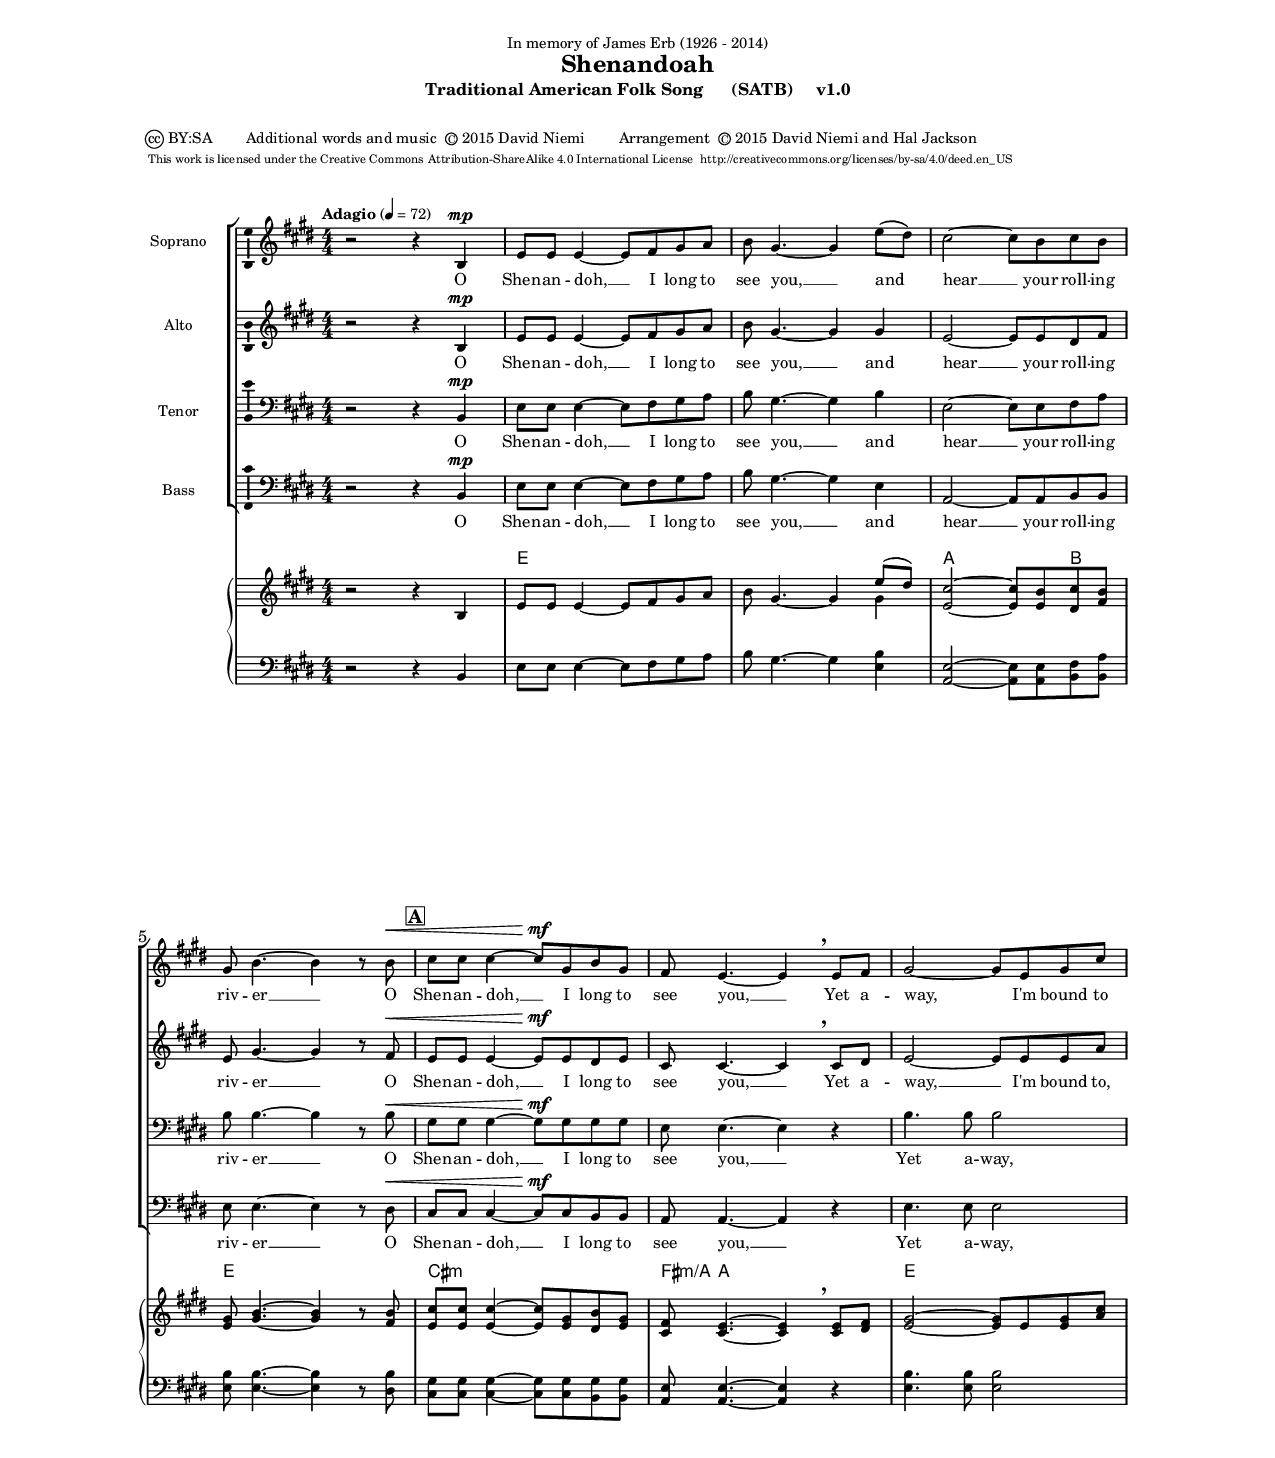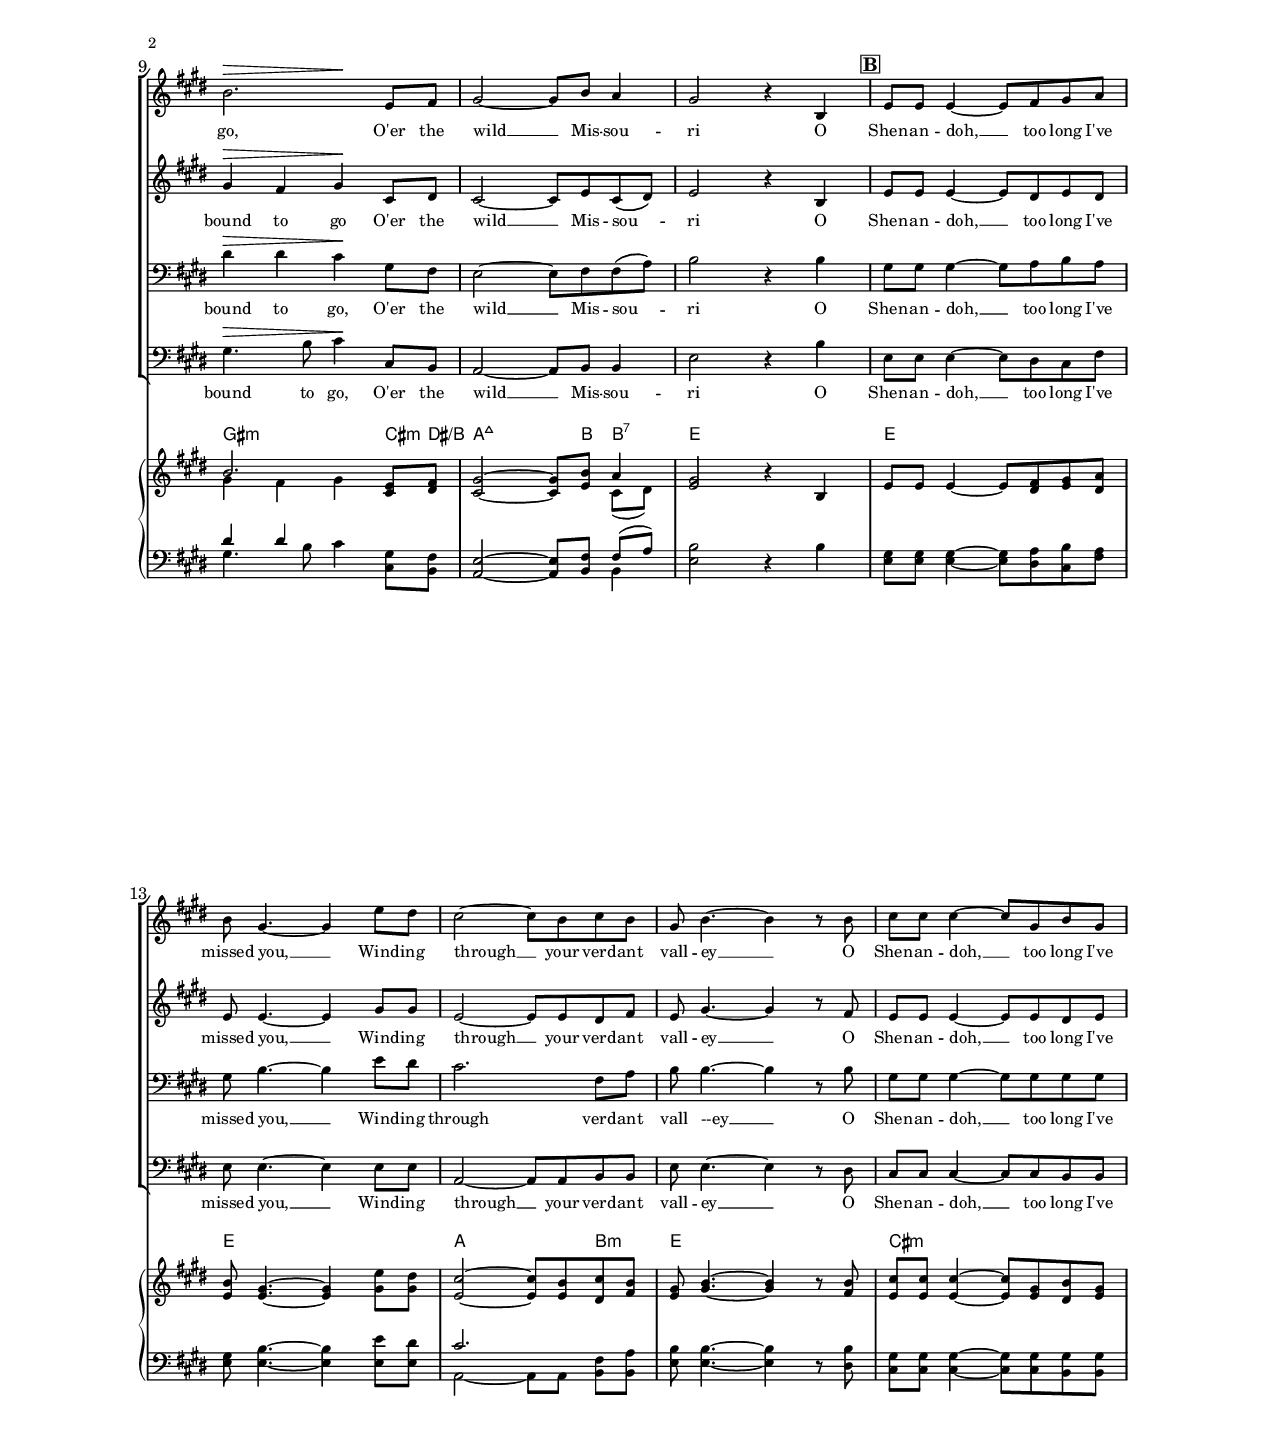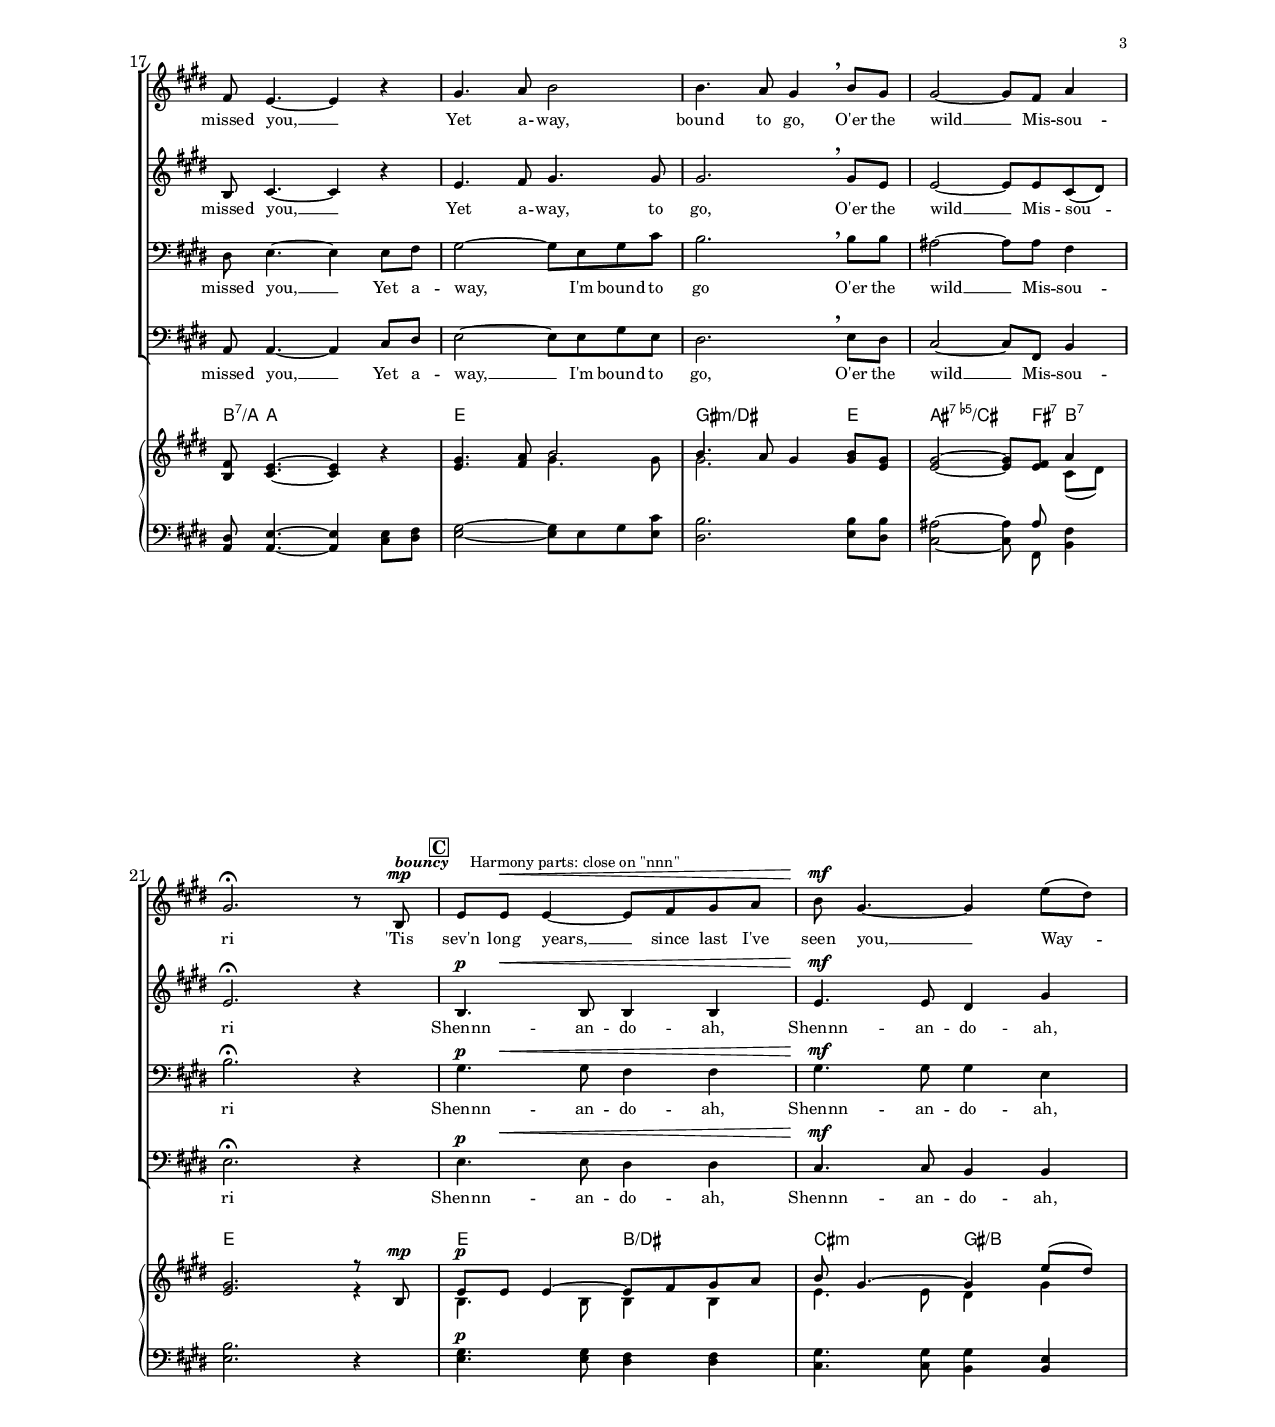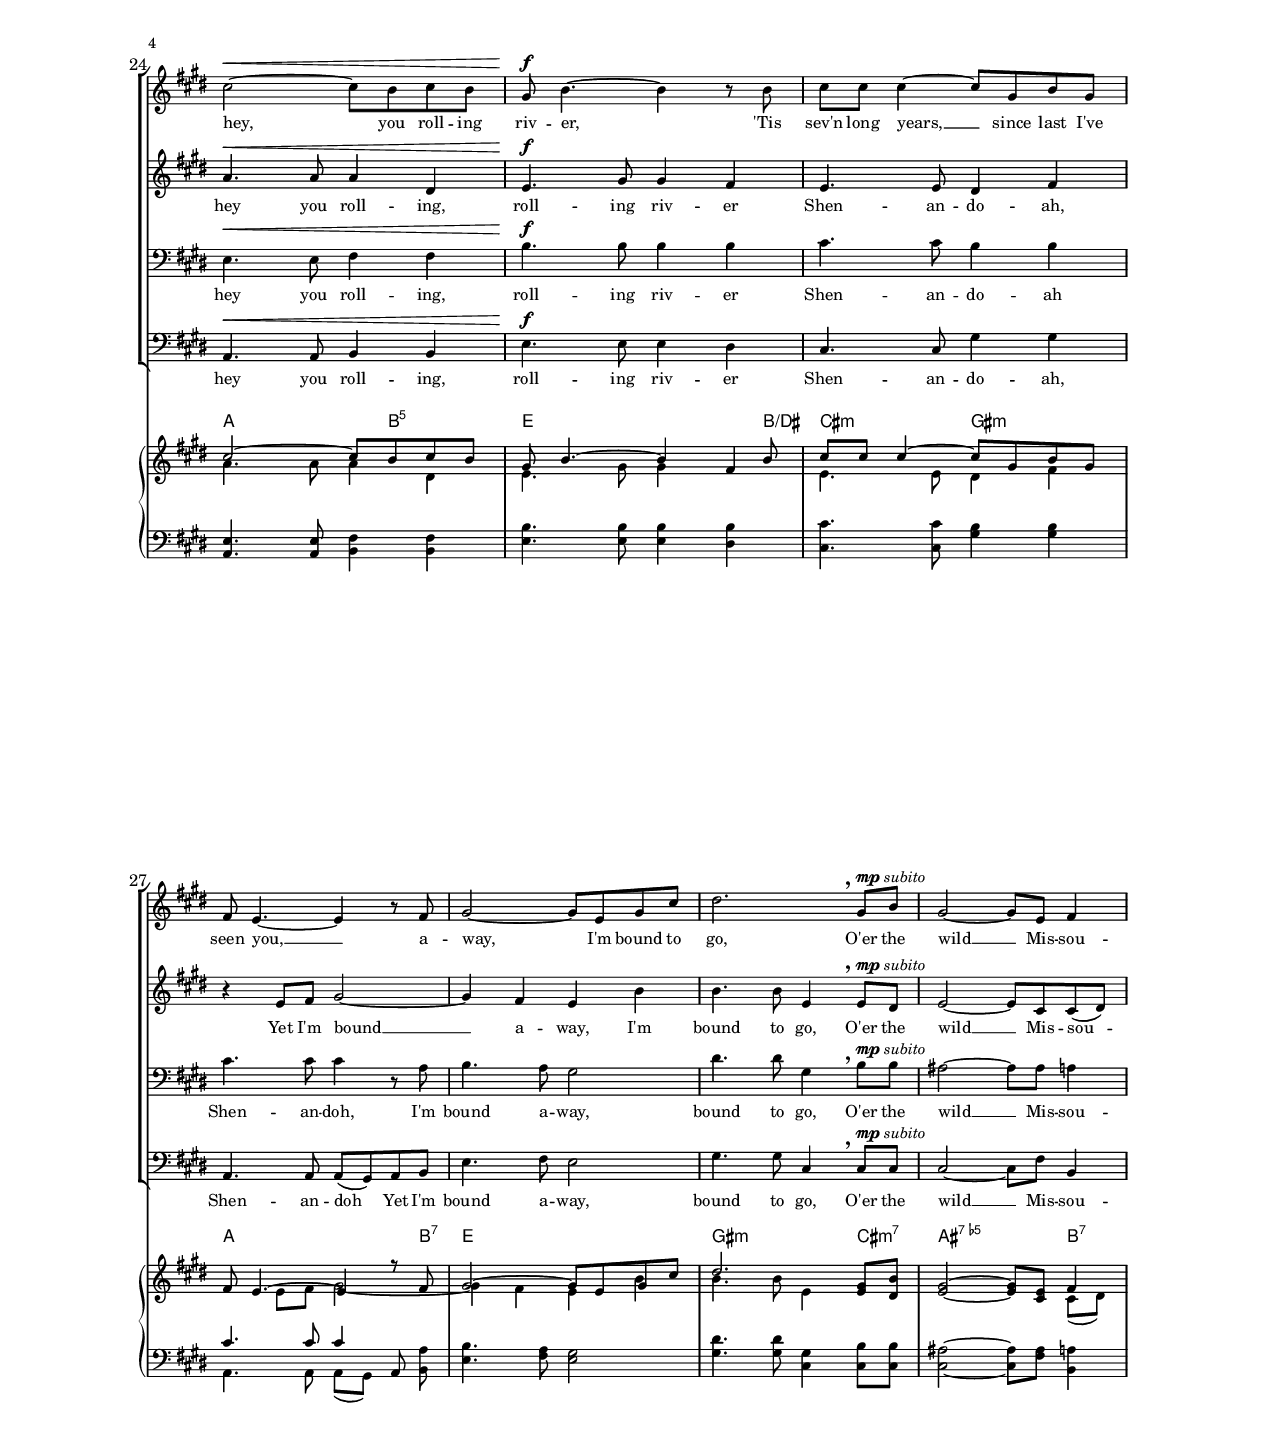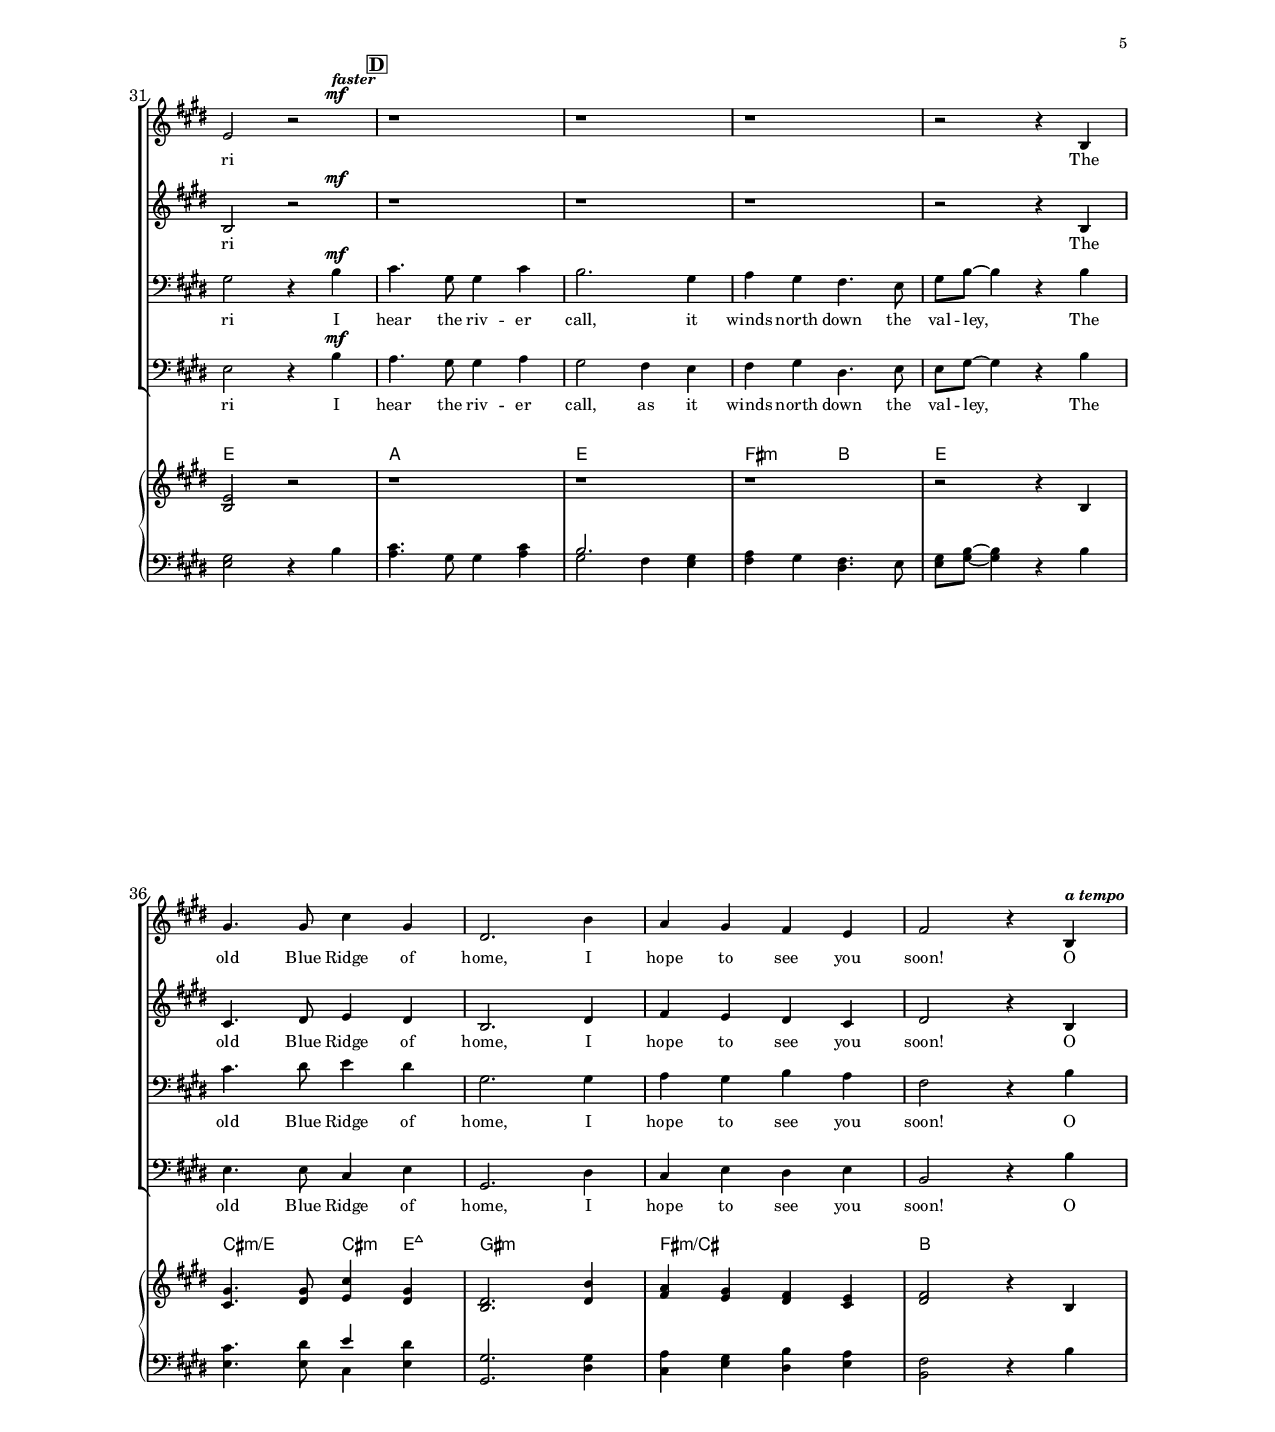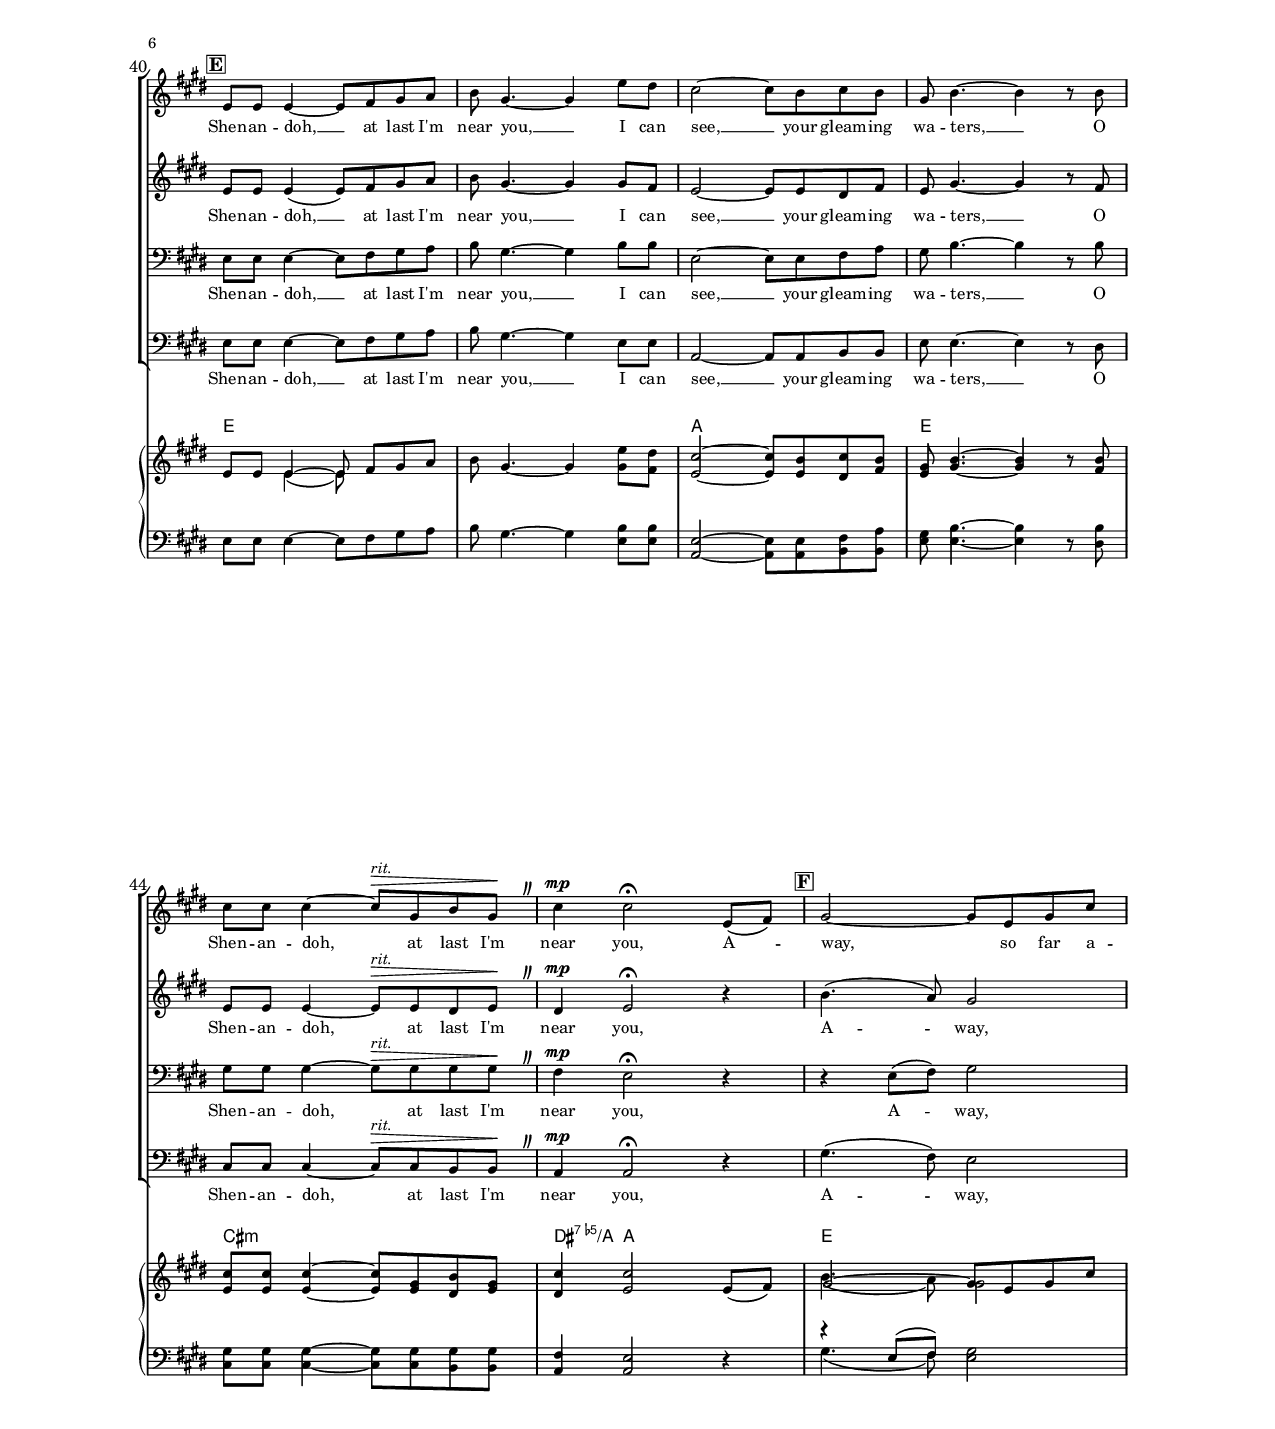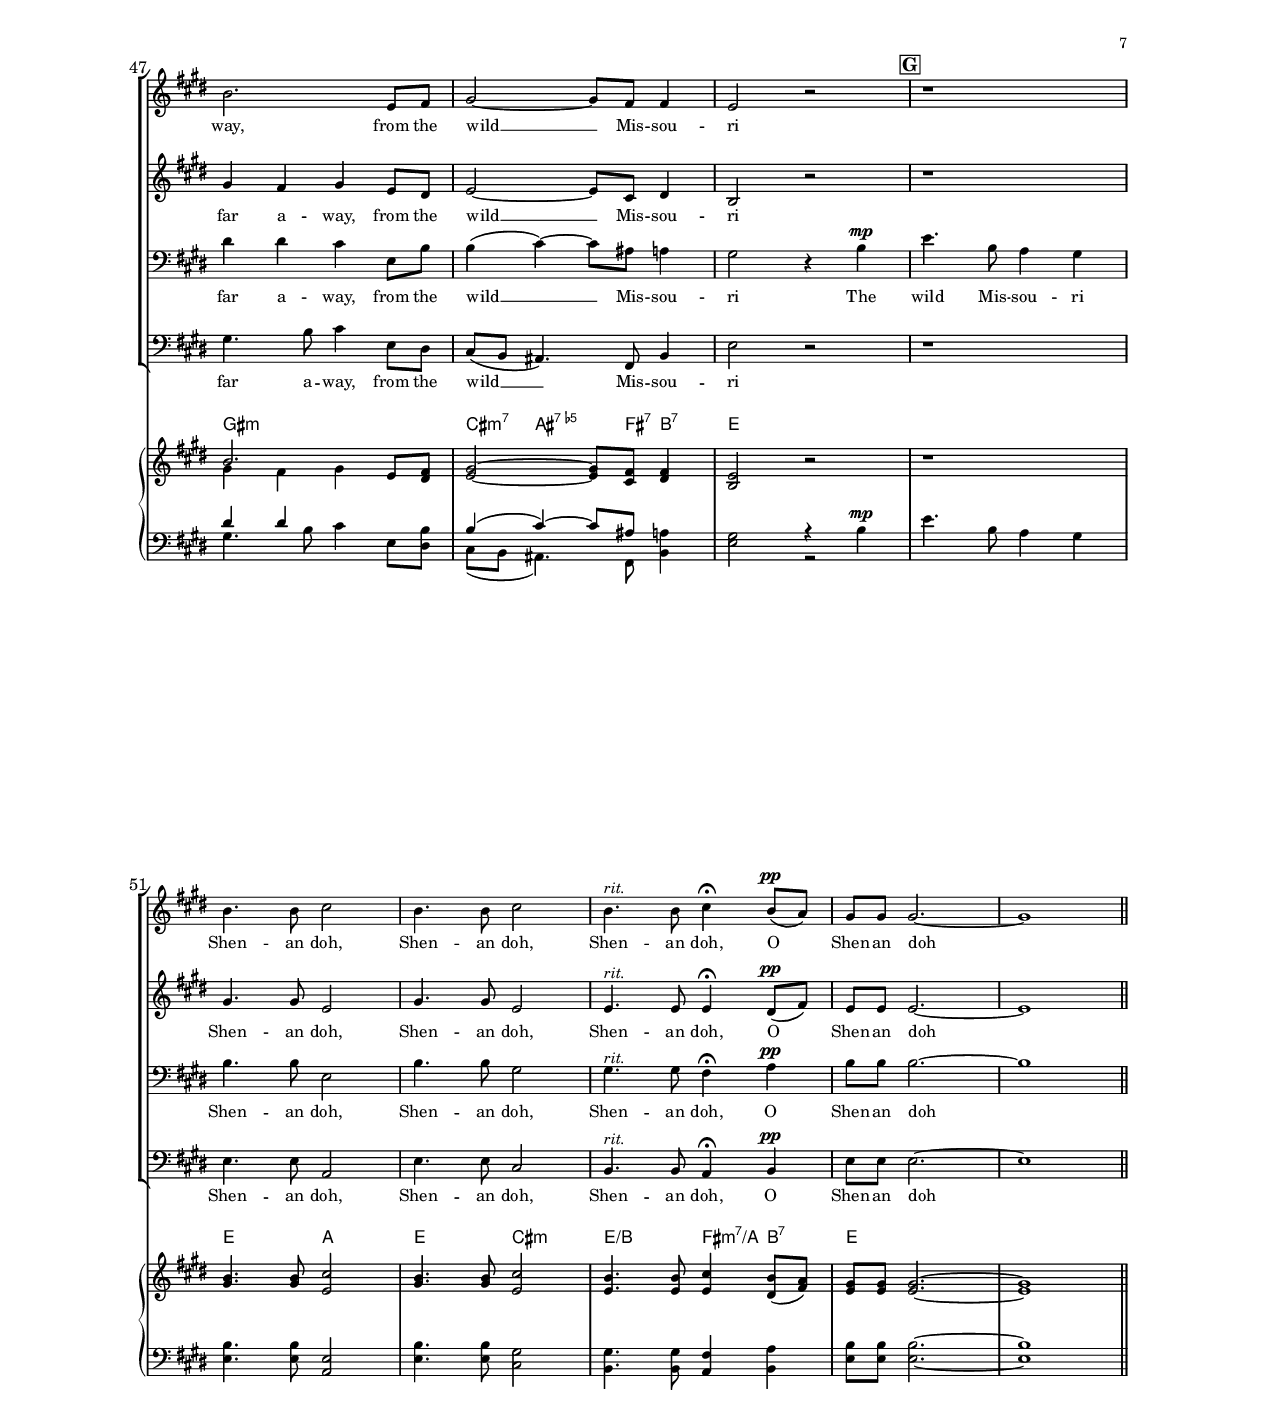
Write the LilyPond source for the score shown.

%
\version "2.16.2"

composer = ""
poet = " "

piece = "Shenandoah (SATB)"

translator = " "

musiccopyright = "Additional words and music by David Niemi"
arranger = "Arrangement by David Niemi and Hal Jackson"


%if single
    #(set-global-staff-size 12)
%else
    %if piano
	#(set-global-staff-size 16)
    %else
	#(set-global-staff-size 13)
    %end
%end

\header {
  dedication = "In memory of James Erb (1926 - 2014)"
  title = "Shenandoah"
  subtitle = "Traditional American Folk Song      (SATB)     v1.0"
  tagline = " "
}

\paper {
    #(set-paper-size "letter")
    top-margin = 1.5\cm
    bottom-margin = 1.5\cm
    left-margin = 2.5\cm
    right-margin = 2.5\cm
    first-page-number = 1
    system-system-spacing #'minimum-distance = #15
    markup-system-spacing #'minimum-distance = #18
}

\markup {
  \column {
    \line  { " " }
    \line  { " " }
    \line { { \circle cc "BY:SA" }
      "      " { "Additional words and music " \fontsize #-3 { \circle C }
			"2015 David Niemi" }
      "      " { "Arrangement " \fontsize #-3 { \circle C }
			"2015 David Niemi and Hal Jackson" }
    }
    \line \fontsize #-2 {
        "This work is licensed under the Creative Commons"
        "Attribution-ShareAlike 4.0 International License"
        " http://creativecommons.org/licenses/by-sa/4.0/deed.en_US"
    }
    \line  { " " }
  }
}

bridgetempo = \markup { \bold \italic { faster } }

markc = \markup {
	\italic \bold bouncy " " " " "Harmony parts: close on \"nnn\"" }

subitomp = \markup { \dynamic mp \italic subito }

rit = \markup { \italic { rit. } }

atempo = \markup { \bold \italic { a tempo } }

TopMarks = {
  \tempo "Adagio" 4 = 72
  \dynamicUp
  \set Score.markFormatter = #format-mark-box-letters

  %p1 m1 5
  s1 | s1 | s1 | s1 |
  s1 | \mark \default s1 | s1 | s1 |

  %p2 m9 13
  s1 | s1 | s1 | \mark \default s1 |
  s1 | s1 | s1 | s1 |

  %p3 m17 21
  s2. s4 | s1 | s1 | s1 |
  s2. s8 s8^\markc | \mark \default s1 | s1 |

  %p4 m24 27
  s1 | s1 | s1 |
  s1 | s1 | s1 | s1 |

  %p5 m31 36
  s2. s4^\bridgetempo | \mark \default s1 | s1 | s1 |
  s1 | s1 | s1 | s1 | s2. s4^\atempo |

  %p6 m40 44
  \mark \default s1 | s1 | s1 | s1 |
  s1 | s1 | \mark \default s1 |

  %p7 m47 51
  s1 | s1 | s1 | \mark \default s1 |
  s1 | s1 | s1 | s1 | s1 ||
}


% TimeLine includes shared dynamics
TimeLine = {
  \numericTimeSignature
  \time 4/4
  \override Score.BarNumber #'font-size = #1
  \dynamicUp

  %p1 m1 5
  s2 s4 s4\mp | s1 | s1 | s1 | \break
  s2. s8 s8\< | s2 s8\mf s8 s4 | s4 s2 s4 | s1 | \break

  %p2 m9 13
  s4^\> s4 s4\! s4 | s1 | s1 | s1 | \break
  s1 | s1 | s2. s4 | s1 | \break

  %p3 m17 21
  s2. s4 | s1 | s2. \breathe s4 | s1 | \break
  s2.\fermata s4 | s8 s8\< s2. | s1\mf | \break

  %p4 m24 27
  s1\< | s8\f s4. s2  | s2. s4 | \break
   s2. s8 s | s1 | s2. \breathe s4^\subitomp | s1 | \break

  %p5 m31 36
  s2 s4 s4\mf | s1 | s1 | s1 | s2. s4 | \break
  s1 | s1 | s1 | s2. s4 | \break

  %p6 m40 44
  s1 | s1 | s1 | s1 | \break
  s2 s8^\rit\> s4 s8\!
	\override BreathingSign #'text = \markup {
	  \line { \musicglyph #"scripts.caesura.curved" }
	} \breathe |
	s4\mp s2\fermata s8 s8 | s1 | \break

  %p7 m47 51
  s1 | s1 | s2. s4 | s2 s4. s8 | \break
  s1 | s1 | s4.^\rit s8 s4\fermata s4\pp | s1 | s1 \bar "||"
}

theChords = \chordmode {
  %p1 m1 5
  s2 s4 s4 | e1 | s1 | a2. b4 |
  e2. s4 | cis2.:m s4 | fis8:m/a a4.: s2 | e1 |

  %p2 m9 13
  gis2.:m cis8:m dis8/b | a2:7+ s8 b8 b4:7 | e1 | e1 |
  e1 | a2. b4:m | e1 | cis1:m |

  %p3 m17 21
  b8:7/a a4. s4 s4 | e1 | gis2.:m/dis e4 | ais2:7.5-/cis s8 fis8:7 b4:7 |
  e1 | e2 b2/dis | cis2:m gis2/b |

  %p4 m24 27
  a2 s8 b4.:1.5.8 | e2. s8 b/dis | cis4.:m s8 gis4:m s4 |
  a2. s8 b8:7 | e1 | gis2.:m cis4:7m | ais2.:7.5- b4:7 |

  %p5 m31 36
  e2 s4 s4 | a1 | e1 | fis2:m b2 | e1 |
  cis2:m/e cis4:m e4:maj7 | gis1:m | fis1:m/cis | b1 |

  %p6 m40 44
  e1 | s1 | a1 | e1 |
  cis2:m s8 s4. | dis4:7.5-/a a2 s4 | e1 |

  %p7 m47 51
  gis1:m | cis4:m7 ais4.:7.5- fis8:7 b4:7 | e2 s2 | s2 s4. s8 |
  e2 a2 | e2 cis2:m | e4./b s8 fis4:m7/a b:7 | e1 | s1 ||
}

SopranoMusic = \relative c'' {
  \override BreathingSign #'Y-offset = #3
  %p1 m1 5
  r2 r4 b, | e8 e e4 ~ e8 fis gis a | b8 gis4. ~ gis4 e'8( dis) |
	cis2 ~ cis8 b cis b |
  gis8 b4. ~ b4 r8 b8 | cis8 cis cis4 ~ cis8 gis b gis |
	fis8 e4. ~ e4 \breathe e8 fis | gis2 ~ gis8 e gis cis |

  %p2 m9 13
  b2. e,8 fis | gis2 ~ gis8 b8 a4 | gis2 r4 b, | e8 e e4 ~ e8 fis gis a |
  b8 gis4. ~ gis4 e'8 dis | cis2 ~ cis8 b cis b | gis b4. ~ b4 r8 b8 |
	cis8 cis cis4 ~ cis8 gis b gis |

  %p3 m17 21
  fis8 e4. ~ e4 r4 | gis4. a8 b2 | b4. a8 gis4 b8 gis |
	gis2 ~ gis8 fis8 a4 |
  gis2. r8 b,^\mp | e8 e e4 ~ e8 fis gis a |
	b8 gis4. ~ gis4 e'8( dis) | cis2 ~ cis8 b cis b |

  %p4 m25 29
  gis8 b4. ~ b4 r8 b8 | cis8 cis cis4 ~ cis8 gis b gis |
	fis8 e4. ~ e4 r8 fis | gis2 ~ gis8 e gis cis |
  dis2. gis,8 b | gis2 ~ gis8 e8 fis4 | e2 r2 | r1 |

  %p5 m33 37
  r1 | r1 | r2 r4 b4 | gis'4. gis8 cis4 gis |
  dis2. b'4 | a4 gis fis e | fis2 r4 b,4 |

  %p6 m40 44
  e8 e e4 ~ e8 fis gis a | b8 gis4. ~ gis4 e'8 dis | cis2 ~ cis8 b cis b |
	gis8 b4. ~ b4 r8 b |
  cis8 cis cis4 ~ cis8 gis b gis | cis4 cis2 e,8( fis) |
	gis2 ~ gis8 e gis cis | b2. e,8 fis |

  %p7 m48 51
  gis2 ~ gis8 fis8 fis4 | e2 r2 | r1 |
  b'4. b8 cis2 | b4. b8 cis2 | b4. b8 cis4 b8( a) | gis8 gis8 gis2. ~ | gis1 ||
}

AltoMusic = \relative c'' {
  \override BreathingSign #'Y-offset = #3
  %p1 m1 5
  r2 r4 b, | e8 e e4 ~ e8 fis gis a | b8 gis4. ~ gis4 gis | e2 ~ e8 e dis fis |
  e8 gis4. ~ gis4 r8 fis | e8 e e4 ~ e8 e dis e |
	cis8 cis4. ~ cis4 \breathe cis8 dis | e2 ~ e8 e e a |

  %p2 m9 13
  gis4 fis gis cis,8 dis | cis2 ~ cis8 e8 cis8( dis8) | e2 r4 b |
	e8 e e4 ~ e8 dis e dis |
  e8 e4. ~ e4 gis8 gis | e2 ~ e8 e dis fis | e gis4. ~ gis4 r8 fis |
	e8 e e4 ~ e8 e dis e |

  %p3 m17 21
  b8 cis4. ~ cis4 r4 | e4. fis8 gis4. gis8 | gis2. gis8 e |
	e2 ~ e8 e cis( dis) |
  e2. r4 | b4.^\p b8 b4 b | e4. e8 dis4 gis4 | a4. a8 a4 dis, |

  %p4 m25 29
  e4. gis8 gis4 fis4 | e4. e8 dis4 fis4 | r4 e8 fis gis2 ~ | gis4 fis e b'4 |
  b4. b8 e,4 e8 dis | e2 ~ e8 cis8 cis( dis) | b2 r2 | r1 |

  %p5 m33 37
  r1 | r1 | r2 r4 b4 | cis4. dis8 e4 dis4 |
  b2. dis4 | fis4 e dis cis4 | dis2 r4 b |

  %p6 m40 44
  e8 e e4( e8) fis gis a | b8 gis4. ~ gis4 gis8 fis | e2 ~ e8 e dis fis |
	e gis4. ~ gis4 r8 fis |
  e8 e e4 ~ e8 e8 dis8 e | dis4 e2 r4 | b'4.( a8) gis2 | gis4 fis4 gis4 e8 dis |

  %p7 m48 51
  e2 ~ e8 cis dis4 | b2 r2 | r1 |
  gis'4. gis8 e2 | gis4. gis8 e2 | e4. e8 e4 dis8( fis) | e8 e e2. ~ | e1 ||
}

TenorMusic = \relative c' {
  \override BreathingSign #'Y-offset = #3
  %p1 m1 5
  r2 r4 b,4 | e8 e e4 ~ e8 fis gis a | b8 gis4. ~ gis4 b4 | e,2 ~ e8 e8 fis a |
  b8 b4. ~ b4 r8 b | gis8 gis gis4 ~ gis8 gis gis gis | e8 e4. ~ e4 r4 |
	b'4. b8 b2 |

  %p2 m9 13
  dis4 dis4 cis4 gis8 fis | e2 ~ e8 fis fis( a) | b2 r4 b4 |
	gis8 gis gis4 ~ gis8 a b a |
  gis8 b4. ~ b4 e8 dis | cis2. fis,8 a | b b4. ~ b4 r8 b |
	gis8 gis gis4 ~ gis8 gis gis gis |

  %p3 m17 21
  dis8 e4. ~ e4 e8 fis | gis2 ~ gis8 e gis cis | b2. b8 b |
	ais2 ~ ais8 ais8 fis4 |
  b2. r4 | gis4.^\p gis8 fis4 fis | gis4. gis8 gis4 e4 | e4. e8 fis4 fis |

  %p4 m25 29
  b4. b8 b4 b | cis4. cis8 b4 b | cis4. cis8 cis4 r8 a | b4. a8 gis2 |
  dis'4. dis8 gis,4 b8 b | ais2 ~ ais8 ais8 a4 | gis2 r4 b4 |
	cis4. gis8 gis4 cis4 |

  %p5 m33 37
  b2.  gis4 | a gis fis4. e8 | gis8 b8 ~ b4 r4 b4 | cis4. dis8 e4 dis4 |
  gis,2. gis4 | a4 gis b a4 | fis2 r4 b | e,8 e e4 ~ e8 fis gis a |

  %p6 m40 44
  b8 gis4. ~ gis4 b8 b | e,2 ~ e8 e fis a | gis b4. ~ b4 r8 b8 |
	gis8 gis gis4 ~ gis8 gis gis gis |
  fis4 e2 r4 | r e8( fis) gis2 | dis'4 dis cis e,8 b' |

  %p7 m48 51
  b4( cis) ~ cis8 ais8 a4  | gis2  r4 b4^\mp | e4. b8 a4 gis4 |
  b4. b8 e,2 | b'4. b8 gis2 | gis4. gis8 fis4 a4 | b8 b8 b2. ~ | b1 |
}

BassMusic = \relative c {
  \override BreathingSign #'Y-offset = #3
  %p1 m1 5
  r2 r4 b4 | e8 e e4 ~ e8 fis gis a | b8 gis4. ~ gis4 e4 | a,2 ~ a8 a b b |
  e8 e4. ~ e4 r8 dis | cis8 cis cis4 ~ cis8 cis8 b b | a8 a4. ~ a4 r4 |
	e'4. e8 e2 |

  %p2 m9 13
  gis4. b8 cis4 cis,8 b | a2 ~ a8 b8 b4 | e2 r4 b'4 |
	e,8 e e4 ~ e8 dis cis fis |
  e8 e4. ~ e4 e8 e8 | a,2 ~ a8 a b b | e8 e4. ~ e4 r8 dis |
	cis8 cis cis4 ~ cis8 cis b b |

  %p3 m17 21
  a8 a4. ~ a4 cis8 dis | e2 ~ e8 e gis e | dis2. e8 dis | cis2 ~ cis8 fis, b4 |
  e2. r4 | e4.^\p e8 dis4 dis | cis4. cis8 b4 b |

  %p4 m24 27
  a4. a8 b4 b | e4. e8 e4 dis | cis4. cis8 gis'4 gis | a,4. a8 a( gis) a b |
  e4. fis8 e2 | gis4. gis8 cis,4 cis8 cis | cis2 ~ cis8 fis8 b,4 |

  %p5 m31 35
  e2 r4 b'4 | a4. gis8 gis4 a | gis2 fis4 e | fis4 gis dis4. e8 |
  e8 gis8 ~ gis4 r4 b | e,4. e8 cis4 e | gis,2. dis'4 | cis4 e dis e4 |
	b2 r4 b' |

  %p6 m40 44
  e,8 e e4 ~ e8 fis gis a | b8 gis4. ~ gis4 e8 e | a,2 ~ a8 a b b |
	e e4. ~ e4 r8 dis |
  cis8 cis cis4 ~ cis8 cis b b | a4 a2 r4 | gis'4.( fis8) e2 |
	gis4. b8 cis4 e,8 dis |

  %p7 m48 51
  cis8( b ais4.) fis8 b4 | e2 r2 | r1 |
  e4. e8 a,2 | e'4. e8 cis2 | b4. b8 a4 b4 | e8 e e2. ~ | e1 |
}


%%%%%%%%%%%%%%%%
%%%  LYRICS  %%%
%%%%%%%%%%%%%%%%

LongToSee = \lyricmode { O Shen -- an -- doh, __ I long to see you, __ }
AndHear = \lyricmode { and hear __ your roll -- ing riv -- er __ }
Refrain = \lyricmode { O'er the wild __ Mis -- sou -- ri }
BoundToGo = \lyricmode { a -- way, I'm bound to -- go, }

TooLongIveMissed = \lyricmode {
  O Shen -- an -- doh, __ too long I've missed you, __
}
WindingVerdant = \lyricmode {
  Wind -- ing through __ your verd -- ant vall -- ey __
}
YetToGo = \lyricmode { Yet a -- way, __ I'm bound to go, }

SevnLongYears = \lyricmode {
  'Tis sev'n long years, __ since last I've seen you, __
}
WayHey = \lyricmode { Way -- hey, you roll -- ing riv -- er, }
ShenandoahTwo = \lyricmode {
  Shen -- an -- do -- ah, Shen -- an -- do -- ah,
}
ShennnandoahTwo = \lyricmode {
  Shennn -- an -- do -- ah, Shennn -- an -- do -- ah,
}
HeyRolling = \lyricmode {
  hey you roll -- ing, roll -- ing riv -- er
}

BridgeA = \lyricmode { I hear the riv -- er call, }
BridgeAA = \lyricmode { I hear the riv -- er call, as }
BridgeB = \lyricmode { it winds north down the val -- ley, }
BridgeC = \lyricmode { The old Blue Ridge of home, }
BridgeD = \lyricmode { I hope to see you soon! }

AtLastImNear = \lyricmode { O Shen -- an -- doh, at last I'm near you, }
AtLastImNearA = \lyricmode {
  O Shen -- an -- doh, __ at last I'm near you, __
}
LastImNear = \lyricmode { O Shen -- an -- doh, last I'm near you, }
GleamingWaters = \lyricmode { I can see, __ your gleam -- ing wa -- ters, __ }
FromTheWild = \lyricmode { from the wild __ Mis -- sou -- ri }
TheWild = \lyricmode { The wild Mis -- sou -- ri }

ShenandoahFour = \lyricmode {
  Shen -- an doh, Shen -- an doh, Shen -- an doh, O Shen -- an doh
}


SopranoWords = \lyricmode {
  \LongToSee \AndHear \LongToSee Yet a -- way, I'm bound to go, \Refrain
  \TooLongIveMissed \WindingVerdant \TooLongIveMissed
  Yet a -- way, bound to go, \Refrain
  \SevnLongYears \WayHey \SevnLongYears a -- way,__ I'm bound to go, \Refrain
  \BridgeC \BridgeD
  \AtLastImNearA \GleamingWaters \AtLastImNear
  A -- way,__ so far a -- way, \FromTheWild
  \ShenandoahFour
}

AltoWords = \lyricmode {
  \LongToSee \AndHear \LongToSee Yet a -- way, __ I'm bound to, bound to go
  \Refrain
  \TooLongIveMissed \WindingVerdant \TooLongIveMissed
	Yet a -- way, to go, \Refrain
  \ShennnandoahTwo \HeyRolling
  Shen -- an -- do -- ah, Yet I'm bound __ a -- way, I'm bound to go,
  \Refrain
  \BridgeC \BridgeD
  \AtLastImNearA \GleamingWaters \AtLastImNear
  A -- way, far a -- way, \FromTheWild
  \ShenandoahFour
}

TenorWords = \lyricmode {
  \LongToSee \AndHear \LongToSee Yet a -- way, bound to go, \Refrain
  \TooLongIveMissed Wind -- ing through verd -- ant vall --ey __
  \TooLongIveMissed Yet a -- way, I'm bound to go
  \Refrain
  \ShennnandoahTwo \HeyRolling
  Shen -- an -- do -- ah Shen -- an -- doh,
  I'm bound a -- way, bound to go, \Refrain
  \BridgeA \BridgeB \BridgeC \BridgeD
  \AtLastImNearA \GleamingWaters \AtLastImNear
  A -- way, far a -- way, \FromTheWild \TheWild
  \ShenandoahFour
}

BassWords = \lyricmode {
  \LongToSee \AndHear \LongToSee Yet a -- way, bound to go, \Refrain
  \TooLongIveMissed \WindingVerdant \TooLongIveMissed \YetToGo \Refrain
  \ShennnandoahTwo \HeyRolling
  Shen -- an -- do -- ah, Shen -- an -- doh
  Yet I'm bound a -- way, bound to go, \Refrain
  \BridgeAA \BridgeB \BridgeC \BridgeD
  \AtLastImNearA \GleamingWaters \AtLastImNear
  A -- way, far a -- way, \FromTheWild
  \ShenandoahFour
}

global = {
  \key e \major
  #(set-accidental-style 'modern-voice-cautionary)
}

globalpiano = {
  \key e \major
  #(set-accidental-style 'modern-cautionary)
}

#(ly:set-option 'midi-extension "mid")
\score {
  <<
    \new ChoirStaff <<
      %if soprano
      \new Staff <<
	\set Staff.instrumentName = #"Soprano "
	\global
	\clef treble
	\new Voice = "Soprano" \with {
	  \consists "Ambitus_engraver"
	}
	<<
	  \TopMarks
	  \TimeLine
	  \SopranoMusic
	  \lyricsto "Soprano" \new Lyrics \SopranoWords
	>>
      >>
      %end soprano

      %if alto
      \new Staff <<
	\set Staff.instrumentName = #"Alto "
	\global
	\clef treble
	\new Voice = "Alto" \with {
	  \consists "Ambitus_engraver"
	}
	<<
	  \TimeLine
	  \AltoMusic
	  \lyricsto "Alto" \new Lyrics \AltoWords
	>>
      >>
      %end alto

      %if tenor
      \new Staff <<
	\global
	% \clef "G_8"
	\clef bass
	\set Staff.instrumentName = #"Tenor "
	\new Voice = "Tenor" \with {
	  \consists "Ambitus_engraver"
	}
	<<
	  \TimeLine
	  \TenorMusic
	  \lyricsto "Tenor" \new Lyrics \TenorWords
	>>
      >>
      %end tenor

      %if bass
      \new Staff <<
	\global
	\clef bass
	\set Staff.instrumentName = #"Bass "
	\new Voice = "Bass" \with {
	  \consists "Ambitus_engraver"
	}
	<<
	  \TimeLine
	  \BassMusic
	  \lyricsto "Bass" \new Lyrics \BassWords
	>>
      >>
      %end bass
    >>

    %if piano
    \new PianoStaff <<
      %if chords
      \new ChordNames { \theChords }
      %end chords
      \new Staff \with { printPartCombineTexts = ##f } <<
        \numericTimeSignature
        \clef treble
        \partcombine
        << \globalpiano \SopranoMusic >>
        << \globalpiano \AltoMusic >>
      >>
      \new Staff \with { printPartCombineTexts = ##f } <<
        \numericTimeSignature
        \clef bass
        \partcombine
        << \globalpiano \TenorMusic >>
        << \globalpiano \BassMusic >>
      >>
    >>
    %end piano
  >>
  \layout {}
  \midi {
    \context {
      \Staff
    }
  }
}


%%%%%%%%%%%
%%  END  %%
%%%%%%%%%%%
